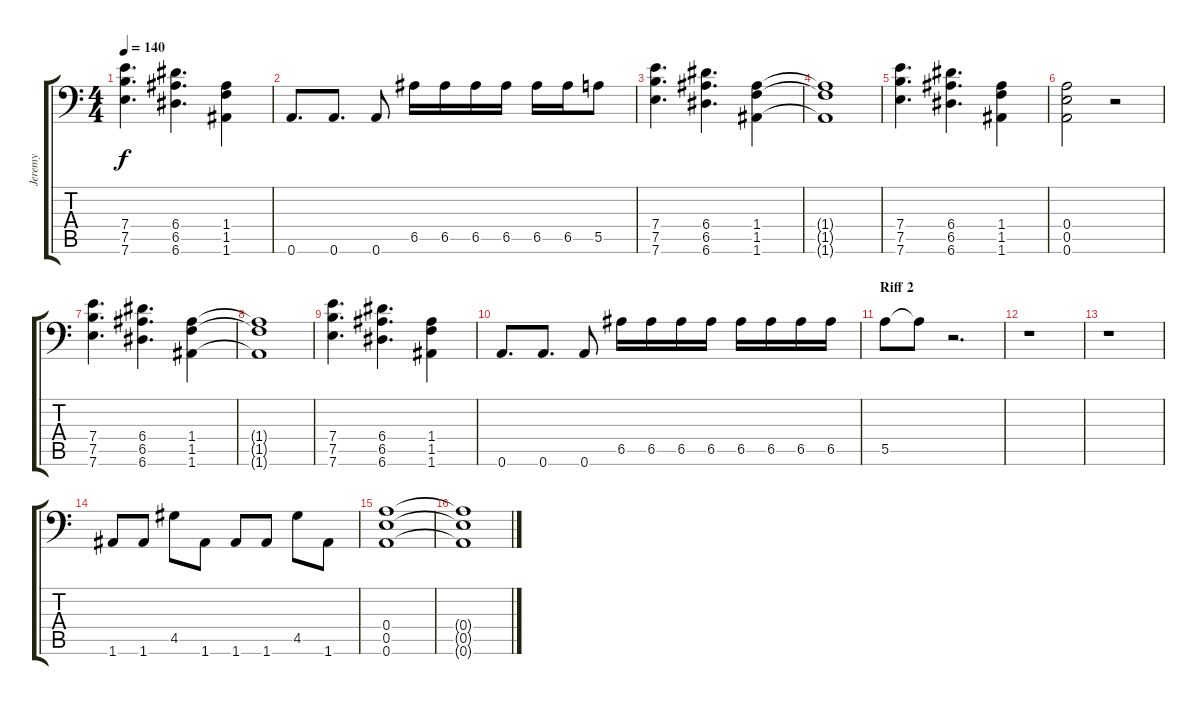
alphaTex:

\track ("Jeremy" "Jeremy") {instrument overdrivenguitar}
\staff {score tabs}
\tuning (B3 Gb3 D3 A2 E2 A1) {hide}
\ts (4 4)
\tempo 140
\clef f4
\ks c
(7.4 7.5 7.6).4{d dy f} (6.4 6.5 6.6).4{d} (1.4 1.5 1.6).4 |
0.6.8{d} 0.6.8{d} 0.6.8 6.5.16 6.5.16 6.5.16 6.5.16 6.5.16 6.5.16 5.5.8 |
\section ("" "")
(7.4 7.5 7.6).4{d} (6.4 6.5 6.6).4{d} (1.4 1.5 1.6).4 |
(1.4{t} 1.5{t} 1.6{t}).1 |
(7.4 7.5 7.6).4{d} (6.4 6.5 6.6).4{d} (1.4 1.5 1.6).4 |
(0.4 0.5 0.6).2 r.2 |
(7.4 7.5 7.6).4{d} (6.4 6.5 6.6).4{d} (1.4 1.5 1.6).4 |
(1.4{t} 1.5{t} 1.6{t}).1 |
(7.4 7.5 7.6).4{d} (6.4 6.5 6.6).4{d} (1.4 1.5 1.6).4 |
0.6.8{d} 0.6.8{d} 0.6.8 6.5.16 6.5.16 6.5.16 6.5.16 6.5.16 6.5.16 6.5.16 6.5.16 |
\section ("" "Riff 2")
5.5.8 5.5{t}.8 r.2{d} |
r.1 |
r.1 |
1.6.8 1.6.8 4.5.8 1.6.8 1.6.8 1.6.8 4.5.8 1.6.8 |
(0.4 0.5 0.6).1 |
(0.4{t} 0.5{t} 0.6{t}).1
